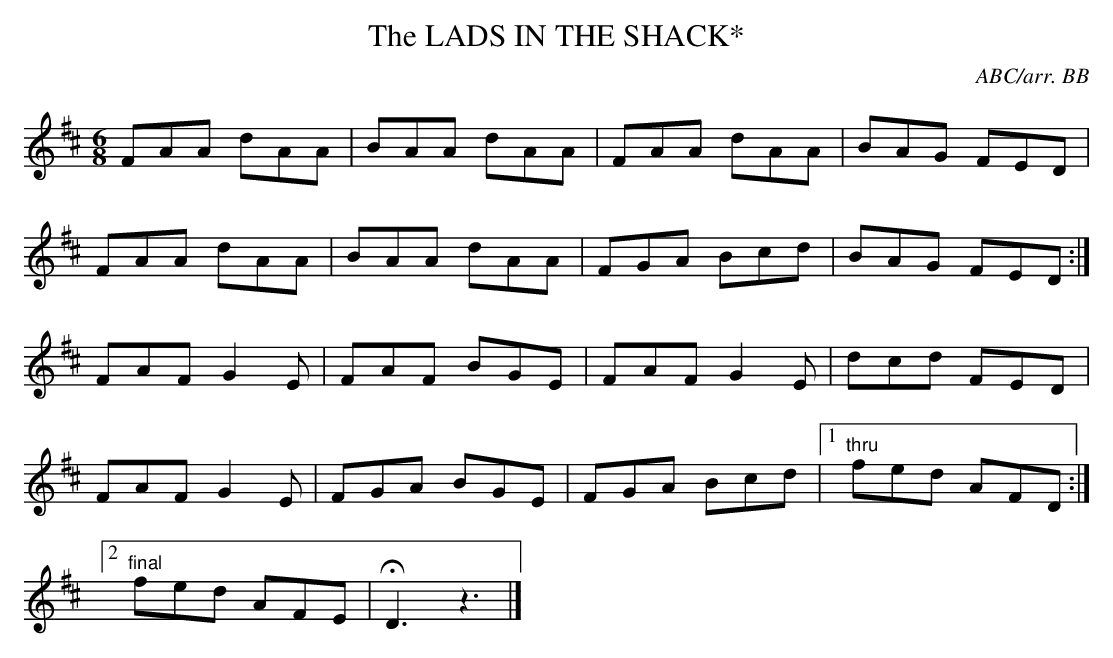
X:1
T:LADS IN THE SHACK*, The
C:ABC/arr. BB
M:6/8
L:1/8
K:D
FAA dAA|BAA dAA|FAA dAA|BAG FED|
FAA dAA|BAA dAA|FGA Bcd|BAG FED :|
FAF G2E|FAF BGE|FAF G2E|dcd FED|
FAF G2E|FGA BGE|FGA Bcd|1 "thru"fed AFD :|
[2 "final"fed AFE|HD3z3|]
